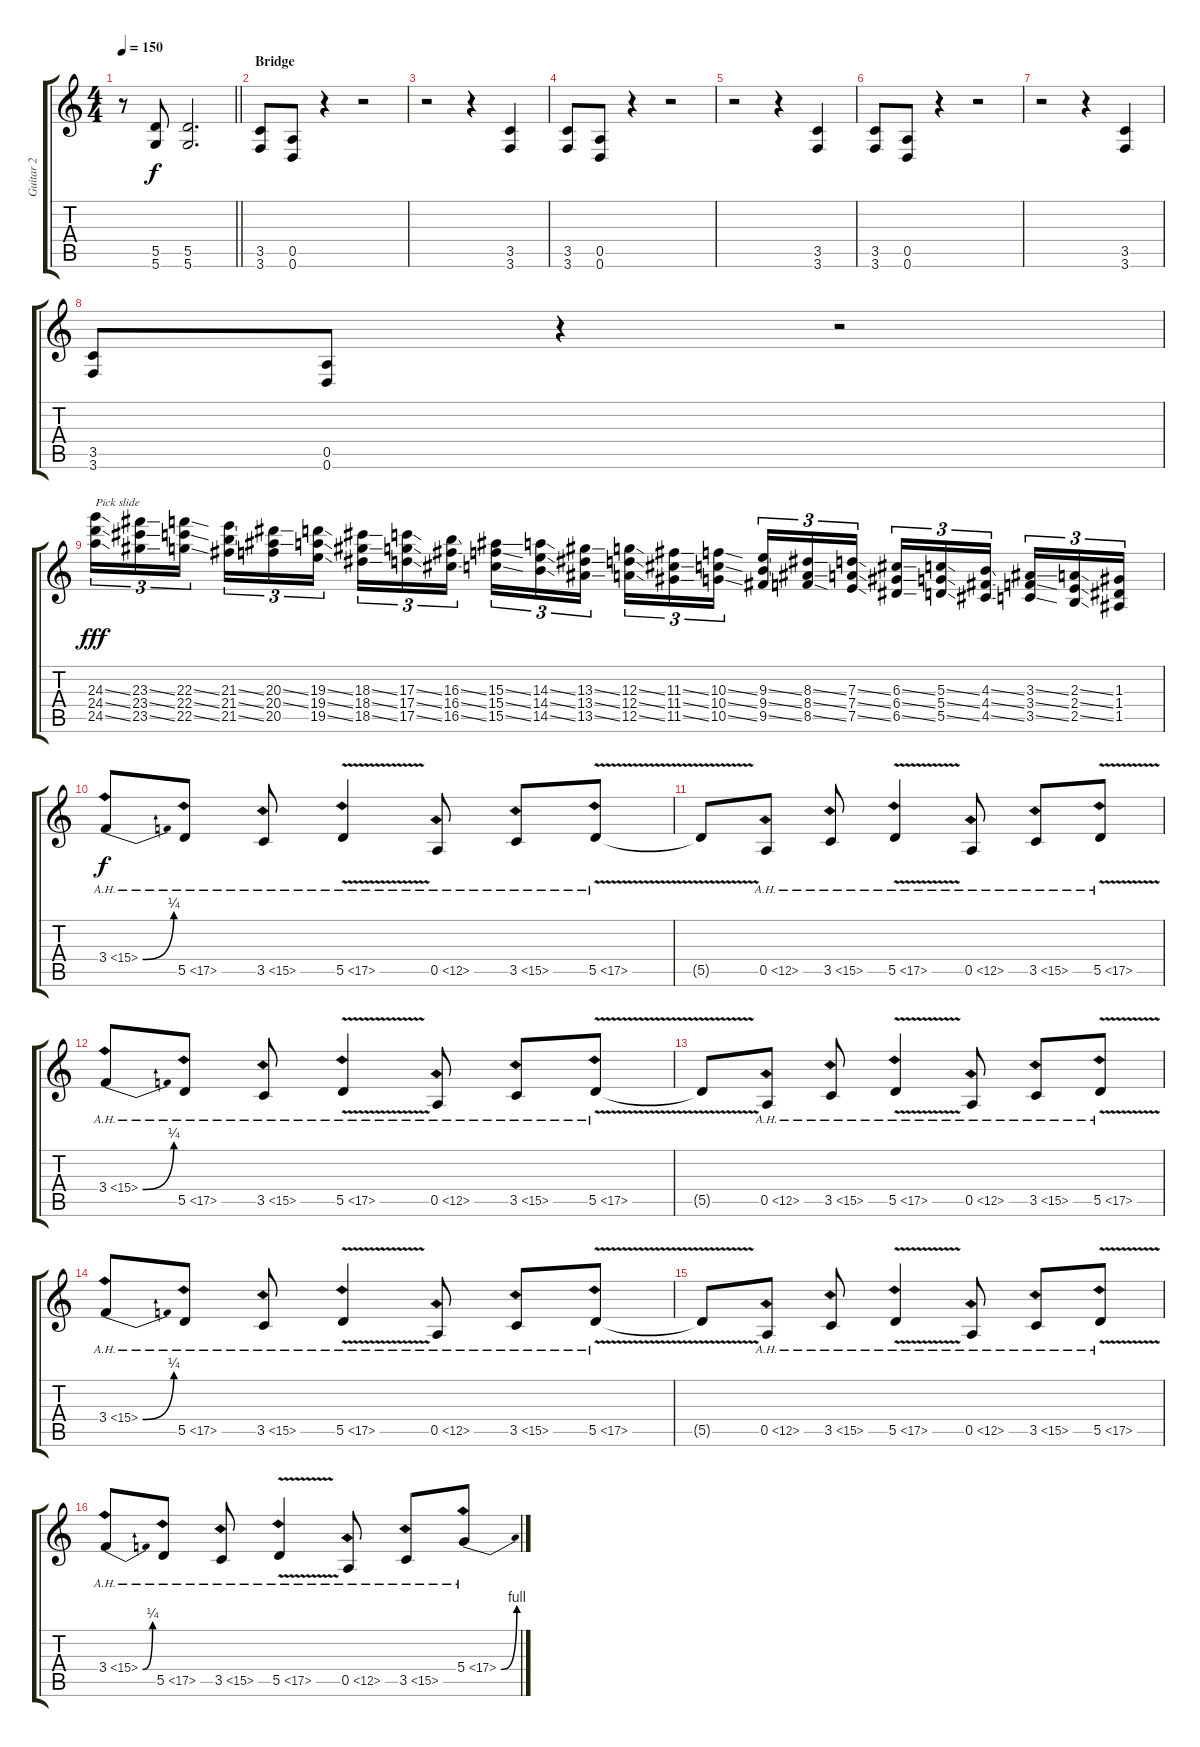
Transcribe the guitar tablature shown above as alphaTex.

\track ("Guitar 2" "Guitar 2") {instrument overdrivenguitar}
\staff {score tabs}
\tuning (E4 B3 G3 D3 A2 D2) {hide}
\ts (4 4)
\tempo 150
\clef g2
\barLineRight lightlight
\ks c
r.8{dy f} (5.5 5.6).8 (5.5 5.6).2{d} |
\section ("" "Bridge")
(3.5 3.6).8 (0.5 0.6).8 r.4 r.2 |
r.2 r.4 (3.5 3.6).4 |
(3.5 3.6).8 (0.5 0.6).8 r.4 r.2 |
r.2 r.4 (3.5 3.6).4 |
(3.5 3.6).8 (0.5 0.6).8 r.4 r.2 |
r.2 r.4 (3.5 3.6).4 |
(3.5 3.6).8 (0.5 0.6).8 r.4 r.2 |
(24.3{ss} 24.4{ss} 24.5{ss}).16{tu (3 2) txt "Pick slide" dy fff instrument guitarfretnoise} (23.3{ss} 23.4{ss} 23.5{ss}).16{tu (3 2)} (22.3{ss} 22.4{ss} 22.5{ss}).16{tu (3 2) beam splitsecondary} (21.3{ss} 21.4{ss} 21.5{ss}).16{tu (3 2)} (20.3{ss} 20.4{ss} 20.5).16{tu (3 2)} (19.3{ss} 19.4{ss} 19.5{ss}).16{tu (3 2)} (18.3{ss} 18.4{ss} 18.5{ss}).16{tu (3 2)} (17.3{ss} 17.4{ss} 17.5{ss}).16{tu (3 2)} (16.3{ss} 16.4{ss} 16.5{ss}).16{tu (3 2) beam splitsecondary} (15.3{ss} 15.4{ss} 15.5{ss}).16{tu (3 2)} (14.3{ss} 14.4{ss} 14.5{ss}).16{tu (3 2)} (13.3{ss} 13.4{ss} 13.5{ss}).16{tu (3 2)} (12.3{ss} 12.4{ss} 12.5{ss}).16{tu (3 2)} (11.3{ss} 11.4{ss} 11.5{ss}).16{tu (3 2)} (10.3{ss} 10.4{ss} 10.5{ss}).16{tu (3 2) beam splitsecondary} (9.3{ss} 9.4{ss} 9.5{ss}).16{tu (3 2)} (8.3{ss} 8.4{ss} 8.5{ss}).16{tu (3 2)} (7.3{ss} 7.4{ss} 7.5{ss}).16{tu (3 2)} (6.3{ss} 6.4{ss} 6.5{ss}).16{tu (3 2)} (5.3{ss} 5.4{ss} 5.5{ss}).16{tu (3 2)} (4.3{ss} 4.4{ss} 4.5{ss}).16{tu (3 2) beam splitsecondary} (3.3{ss} 3.4{ss} 3.5{ss}).16{tu (3 2)} (2.3{ss} 2.4{ss} 2.5{ss}).16{tu (3 2)} (1.3 1.4 1.5).16{tu (3 2)} |
3.4{be (bend 0 0 60 1) ah 12}.8{dy f instrument overdrivenguitar} 5.5{ah 12}.8 3.5{ah 12}.8 5.5{ah 12 v}.4 0.5{ah 12}.8 3.5{ah 12}.8 5.5{ah 12 v}.8 |
5.5{t}.8 0.5{ah 12}.8 3.5{ah 12}.8 5.5{ah 12 v}.4 0.5{ah 12}.8 3.5{ah 12}.8 5.5{ah 12 v}.8 |
3.4{be (bend 0 0 60 1) ah 12}.8 5.5{ah 12}.8 3.5{ah 12}.8 5.5{ah 12 v}.4 0.5{ah 12}.8 3.5{ah 12}.8 5.5{ah 12 v}.8 |
5.5{t}.8 0.5{ah 12}.8 3.5{ah 12}.8 5.5{ah 12 v}.4 0.5{ah 12}.8 3.5{ah 12}.8 5.5{ah 12 v}.8 |
3.4{be (bend 0 0 60 1) ah 12}.8 5.5{ah 12}.8 3.5{ah 12}.8 5.5{ah 12 v}.4 0.5{ah 12}.8 3.5{ah 12}.8 5.5{ah 12 v}.8 |
5.5{t}.8 0.5{ah 12}.8 3.5{ah 12}.8 5.5{ah 12 v}.4 0.5{ah 12}.8 3.5{ah 12}.8 5.5{ah 12 v}.8 |
3.4{be (bend 0 0 60 1) ah 12}.8 5.5{ah 12}.8 3.5{ah 12}.8 5.5{ah 12 v}.4 0.5{ah 12}.8 3.5{ah 12}.8 5.4{be (bend 0 0 60 4) ah 12}.8
